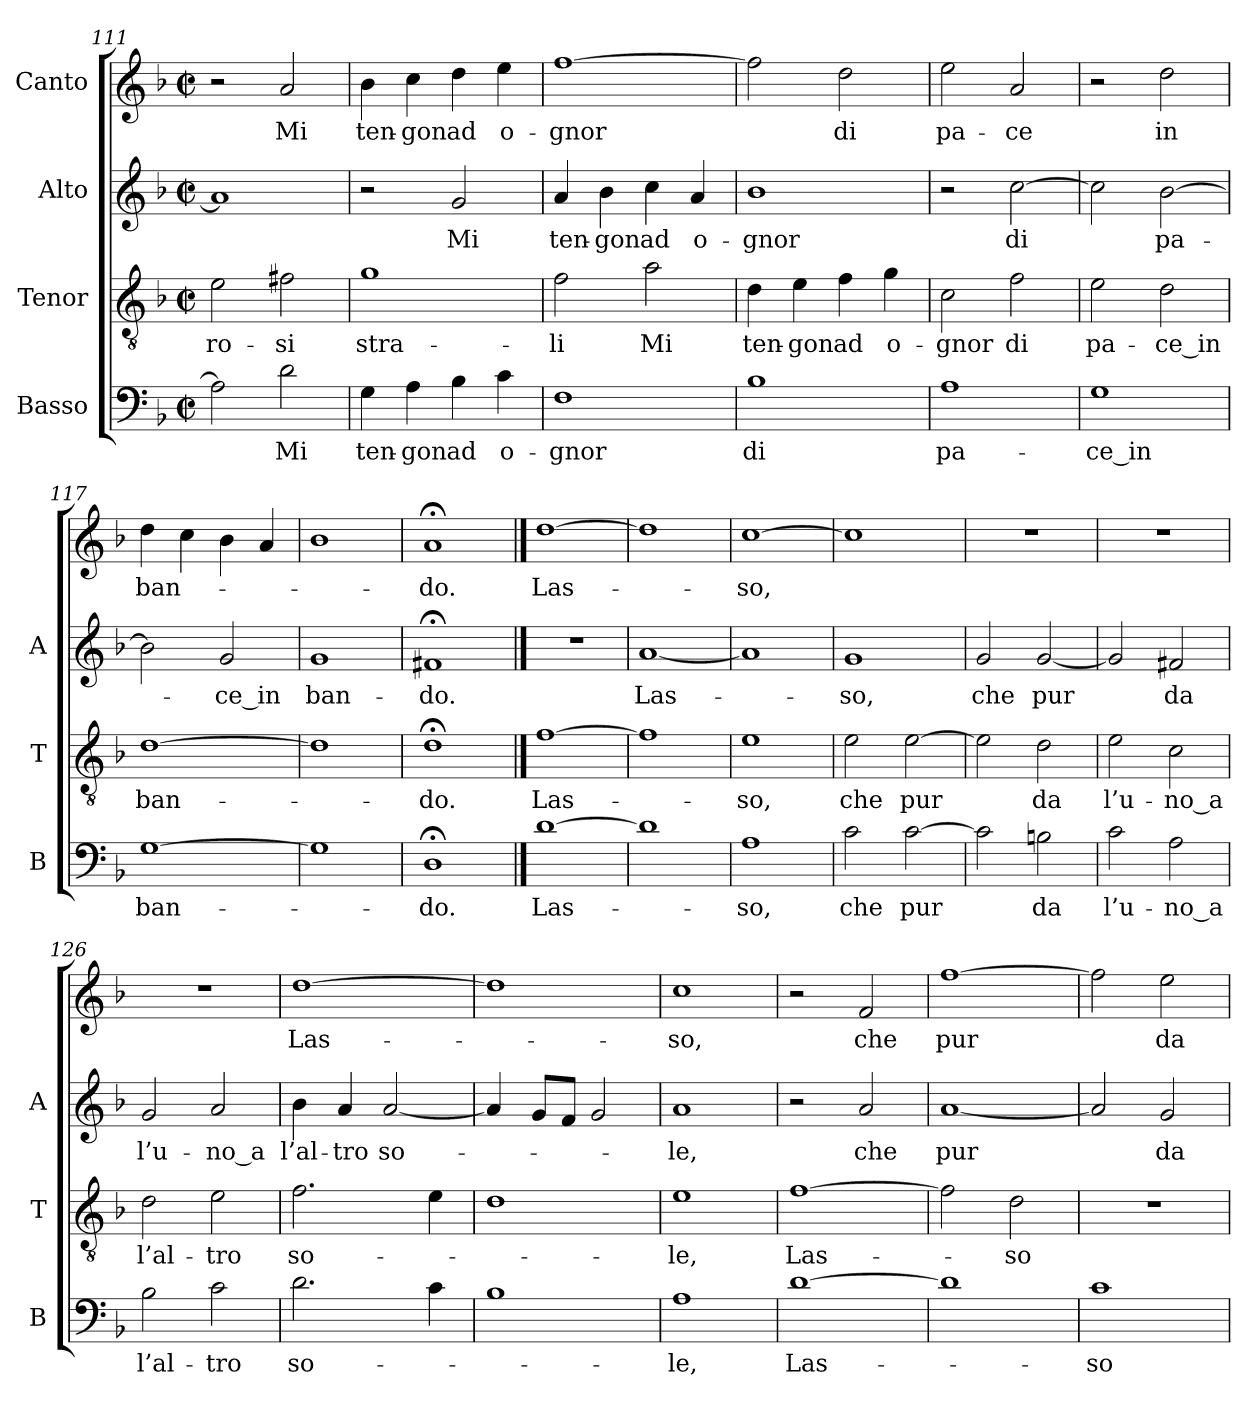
**kern	**text	**kern	**text	**kern	**text	**kern	**text
*part4	*part4	*part3	*part3	*part2	*part2	*part1	*part1
*staff4	*staff4	*staff3	*staff3	*staff2	*staff2	*staff1	*staff1
*I"Basso	*	*I"Tenor	*	*I"Alto	*	*I"Canto	*
*I'B	*	*I'T	*	*I'A	*	*	*
*clefF4	*	*clefGv2	*	*clefG2	*	*clefG2	*
*k[b-]	*	*k[b-]	*	*k[b-]	*	*k[b-]	*
*F:	*	*F:	*	*F:	*	*F:	*
*M2/2	*	*M2/2	*	*M2/2	*	*M2/2	*
*met(c|)	*	*met(c|)	*	*met(c|)	*	*met(c|)	*
=111	=111	=111	=111	=111	=111	=111	=111
2A]	.	2e	ro-	1a]	.	2r	.
2d	-Mi	2f#X	-si	.	.	2a	-Mi
=112	=112	=112	=112	=112	=112	=112	=112
4G	ten-	1g	stra-	2r	.	4b-	ten-
4A	-gon	.	.	.	.	4cc	-gon
4B-	-ad	.	.	2g	-Mi	4dd	-ad
4c	o-	.	.	.	.	4ee	o-
=113	=113	=113	=113	=113	=113	=113	=113
1F	-gnor	2f	-li	4a	ten-	[1ff	-gnor
.	.	.	.	4b-	-gon	.	.
.	.	2a	-Mi	4cc	-ad	.	.
.	.	.	.	4a	o-	.	.
=114	=114	=114	=114	=114	=114	=114	=114
1B-	-di	4d	ten-	1b-	-gnor	2ff]	.
.	.	4e	-gon	.	.	.	.
.	.	4f	-ad	.	.	2dd	-di
.	.	4g	o-	.	.	.	.
=115	=115	=115	=115	=115	=115	=115	=115
1A	pa-	2c	-gnor	2r	.	2ee	pa-
.	.	2f	-di	[2cc	-di	2a	-ce
=116	=116	=116	=116	=116	=116	=116	=116
1G	-ce_in	2e	pa-	2cc]	.	2r	.
.	.	2d	-ce_in	[2b-	pa-	2dd	-in
=117	=117	=117	=117	=117	=117	=117	=117
[1G	ban-	[1d	ban-	2b-]	.	4dd	ban-
.	.	.	.	.	.	4cc	.
.	.	.	.	2g	-ce_in	4b-	.
.	.	.	.	.	.	4a	.
=118	=118	=118	=118	=118	=118	=118	=118
1G]	.	1d]	.	1g	ban-	1b-	.
=119	=119	=119	=119	=119	=119	=119	=119
1D;<	-do.	1d;<	-do.	1f#X;<	-do.	1a;<	-do.
!!LO:PB:g=z
==120	==120	==120	==120	==120	==120	==120	==120
[1d	Las-	[1f	Las-	1r	.	[1dd	Las-
=121	=121	=121	=121	=121	=121	=121	=121
1d]	.	1f]	.	[1a	Las-	1dd]	.
=122	=122	=122	=122	=122	=122	=122	=122
1A	-so,	1e	-so,	1a]	.	[1cc	-so,
=123	=123	=123	=123	=123	=123	=123	=123
2c	-che	2e	-che	1g	-so,	1cc]	.
[2c	-pur	[2e	-pur	.	.	.	.
=124	=124	=124	=124	=124	=124	=124	=124
2c]	.	2e]	.	2g	-che	1r	.
2Bn	-da	2d	-da	[2g	-pur	.	.
=125	=125	=125	=125	=125	=125	=125	=125
2c	l’u-	2e	l’u-	2g]	.	1r	.
2A	-no_a	2c	-no_a	2f#X	-da	.	.
=126	=126	=126	=126	=126	=126	=126	=126
2B-	l’al-	2d	l’al-	2g	l’u-	1r	.
2c	-tro	2e	-tro	2a	-no_a	.	.
=127	=127	=127	=127	=127	=127	=127	=127
2.d	so-	2.f	so-	4b-	l’al-	[1dd	Las-
.	.	.	.	4a	-tro	.	.
.	.	.	.	[2a	so-	.	.
4c	.	4e	.	.	.	.	.
=128	=128	=128	=128	=128	=128	=128	=128
1B-	.	1d	.	4a]	.	1dd]	.
.	.	.	.	8gL	.	.	.
.	.	.	.	8fJ	.	.	.
.	.	.	.	2g	.	.	.
=129	=129	=129	=129	=129	=129	=129	=129
1A	-le,	1e	-le,	1a	-le,	1cc	-so,
=130	=130	=130	=130	=130	=130	=130	=130
[1d	Las-	[1f	Las-	2r	.	2r	.
.	.	.	.	2a	-che	2f	-che
=131	=131	=131	=131	=131	=131	=131	=131
1d]	.	2f]	.	[1a	-pur	[1ff	-pur
.	.	2d	-so	.	.	.	.
=132	=132	=132	=132	=132	=132	=132	=132
1c	-so	1r	.	2a]	.	2ff]	.
.	.	.	.	2g	-da	2ee	-da
=	=	=	=	=	=	=	=
*-	*-	*-	*-	*-	*-	*-	*-
